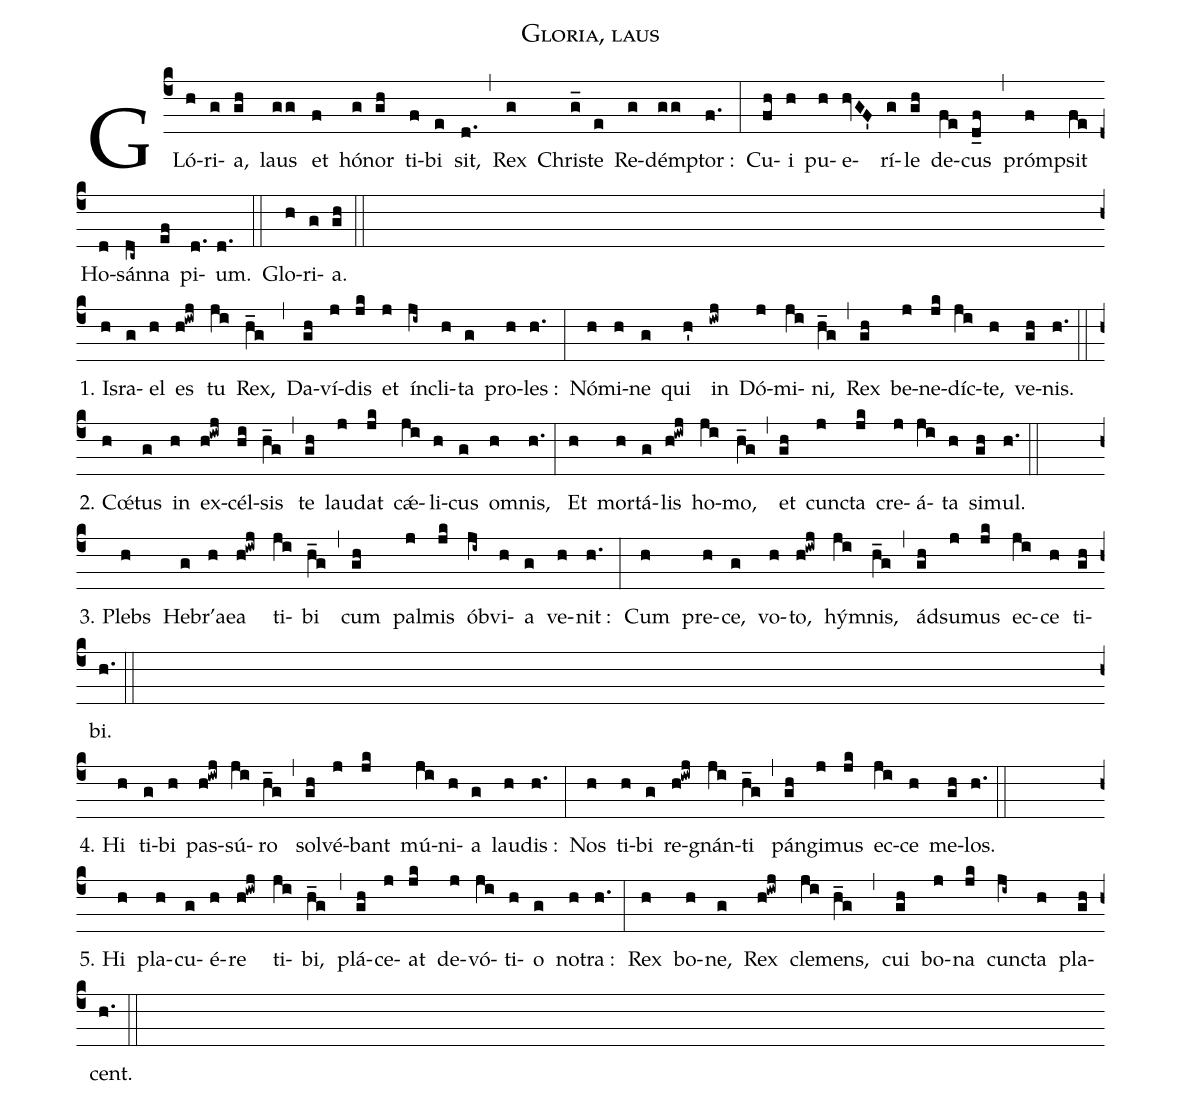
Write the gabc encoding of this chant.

name:Gloria, laus;
%%
(c4) GLó(h)ri(g)a,(gh) laus(gg) et(f) hó(g)nor(gh) ti(f)bi(e) sit,(d.) (,)
Rex(g) Chri(g_)ste(e) Re(g)dém(gg)ptor :(f.) (:)
Cu(fh)i(h) pu(h)e(hvGF')rí(g)le(gh) de(fe)cus(d_f) (,)
próm(f)psit(fe) Ho(d)sán(dc~)na(ef) pi(d.)um.(d.) (::)
Glo(h)ri(g)a.(gh) (::Z)

1. Is(h)ra(g)el(h) es(h!iwj) tu(ji) Rex,(h_g) (,)
Da(gh)ví(j)dis(jk) et(j) ín(ji~)cli(h)ta(g) pro(h)les :(h.) (:)
Nó(h)mi(h)ne(g) qui(h') in(iwj) Dó(j)mi(ji)ni,(h_g) (,)
Rex(gh) be(j)ne(jk)díc(ji)te,(h) ve(gh)nis.(h.) (::Z)

2. C<sp>'oe</sp>(h)tus(g) in(h) ex(h!iwj)cél(hi)sis(h_g) (,)
te(gh) lau(j)dat(jk) cǽ(ji)li(h)cus(g) o(h)mnis,(h.) (:)
Et(h) mor(h)tá(g)lis(h!iwj) ho(ji)mo,(h_g) (,)
et(gh) cun(j)cta(jk) cre(j)á(ji)ta(h) si(gh)mul.(h.) (::Z)

3. Plebs(h) He(g)br<v>'ae</v>(h)a(h!iwj) ti(ji)bi(h_g) (,)
cum(gh) pal(j)mis(jk) ób(ji~)vi(h)a(g) ve(h)nit :(h.) (:)
Cum(h) pre(h)ce,(g) vo(h)to,(h!iwj) hý(ji)mnis,(h_g) (,)
ád(gh)su(j)mus(jk) ec(ji)ce(h) ti(gh)bi.(h.) (::Z)

4. Hi(h) ti(g)bi(h) pas(h!iwj)sú(ji)ro(h_g) (,)
sol(gh)vé(j)bant(jk) mú(ji)ni(h)a(g) lau(h)dis :(h.) (:)
Nos(h) ti(h)bi(g) re(h!iwj)gnán(ji)ti(h_g) (,)
pán(gh)gi(j)mus(jk) ec(ji)ce(h) me(gh)los.(h.) (::Z)

5. Hi(h) pla(h)cu(g)é(h)re(h!iwj) ti(ji)bi,(h_g) (,)
plá(gh)ce(j)at(jk) de(j)vó(ji)ti(h)o(g) no(h)tra :(h.) (:)
Rex(h) bo(h)ne,(g) Rex(h!iwj) cle(ji)mens,(h_g) (,)
c{ui}(gh) bo(j)na(jk) cun(ji~)cta(h) pla(gh)cent.(h.) (::)
